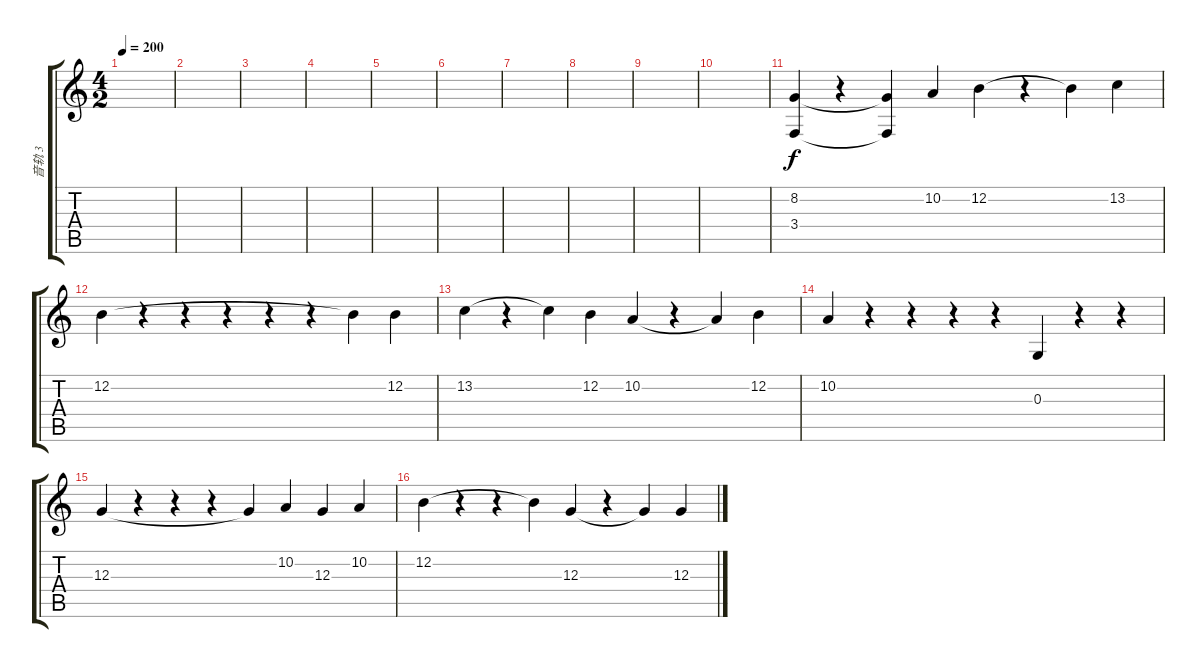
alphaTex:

\track ("音轨 3" "音轨 3") {instrument sopranosax}
\staff {score tabs}
\tuning (E4 B3 G3 D3 A2 E2) {hide}
\ts (4 2)
\tempo 200
\clef g2
\ks c
|
|
|
|
|
|
|
|
|
|
(8.2 3.4).4 r.4 (8.2{t} 3.4{t}).4 10.2.4 12.2.4 r.4 12.2{t}.4 13.2.4 |
12.2.4 r.4 r.4 r.4 r.4 r.4 12.2{t}.4 12.2.4 |
13.2.4 r.4 13.2{t}.4 12.2.4 10.2.4 r.4 10.2{t}.4 12.2.4 |
10.2.4 r.4 r.4 r.4 r.4 0.3.4 r.4 r.4 |
12.3.4 r.4 r.4 r.4 12.3{t}.4 10.2.4 12.3.4 10.2.4 |
12.2.4 r.4 r.4 12.2{t}.4 12.3.4 r.4 12.3{t}.4 12.3.4
